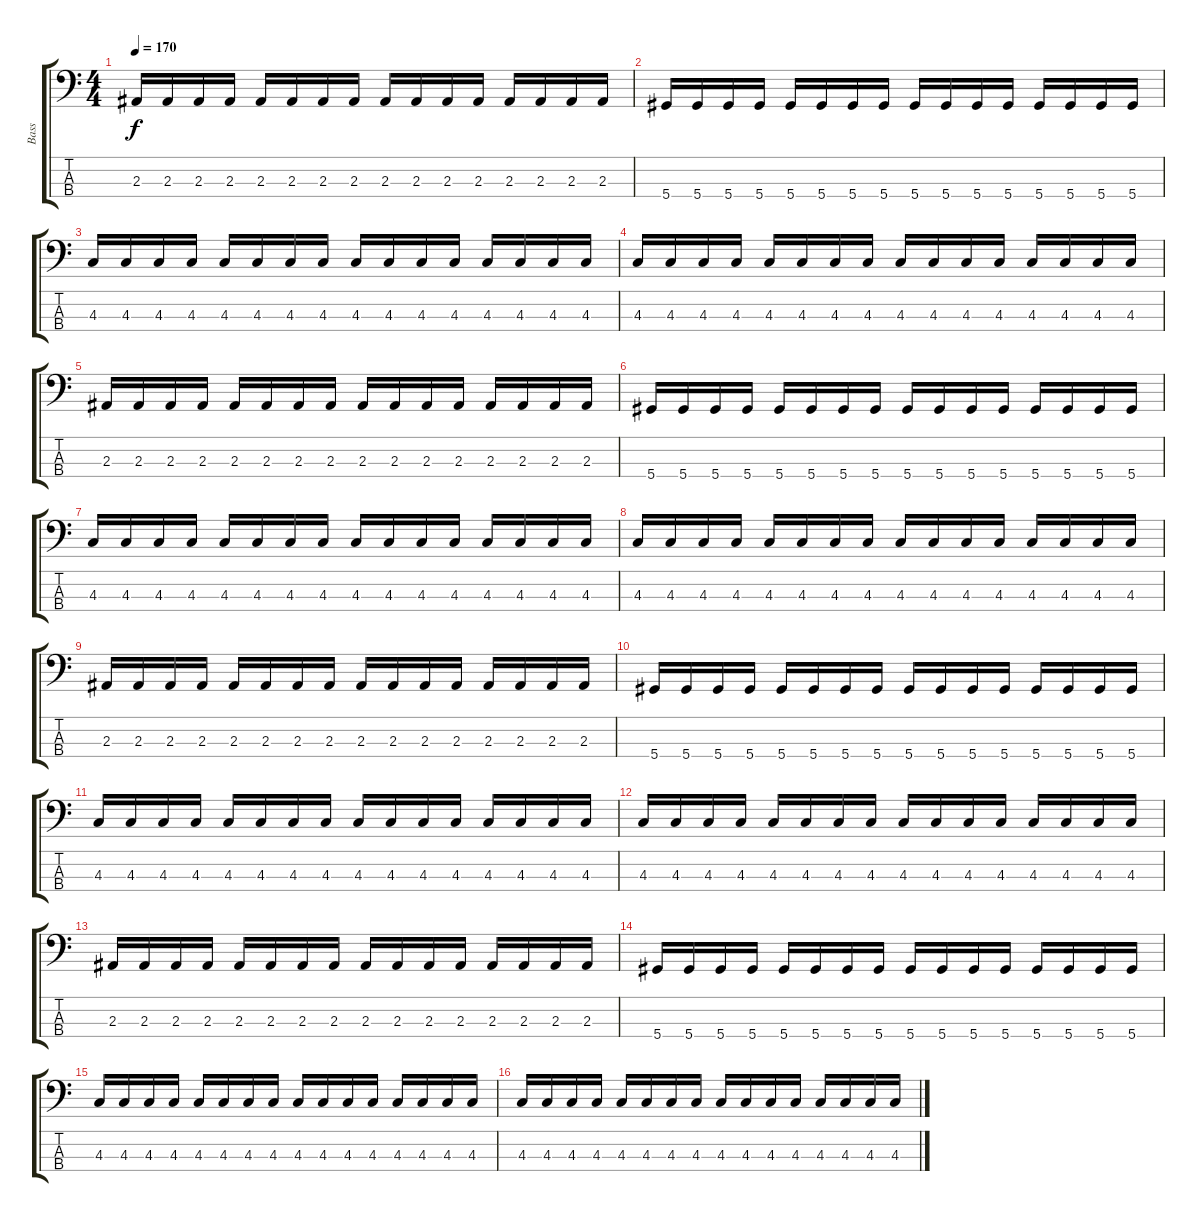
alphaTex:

\track ("Bass" "Bass") {instrument electricbassfinger}
\staff {score tabs}
\tuning (Gb2 Db2 Ab1 Eb1) {hide}
\ts (4 4)
\tempo 170
\clef f4
\ks c
2.3.16{dy f} 2.3.16 2.3.16 2.3.16 2.3.16 2.3.16 2.3.16 2.3.16 2.3.16 2.3.16 2.3.16 2.3.16 2.3.16 2.3.16 2.3.16 2.3.16 |
5.4.16 5.4.16 5.4.16 5.4.16 5.4.16 5.4.16 5.4.16 5.4.16 5.4.16 5.4.16 5.4.16 5.4.16 5.4.16 5.4.16 5.4.16 5.4.16 |
4.3.16 4.3.16 4.3.16 4.3.16 4.3.16 4.3.16 4.3.16 4.3.16 4.3.16 4.3.16 4.3.16 4.3.16 4.3.16 4.3.16 4.3.16 4.3.16 |
4.3.16 4.3.16 4.3.16 4.3.16 4.3.16 4.3.16 4.3.16 4.3.16 4.3.16 4.3.16 4.3.16 4.3.16 4.3.16 4.3.16 4.3.16 4.3.16 |
2.3.16 2.3.16 2.3.16 2.3.16 2.3.16 2.3.16 2.3.16 2.3.16 2.3.16 2.3.16 2.3.16 2.3.16 2.3.16 2.3.16 2.3.16 2.3.16 |
5.4.16 5.4.16 5.4.16 5.4.16 5.4.16 5.4.16 5.4.16 5.4.16 5.4.16 5.4.16 5.4.16 5.4.16 5.4.16 5.4.16 5.4.16 5.4.16 |
4.3.16 4.3.16 4.3.16 4.3.16 4.3.16 4.3.16 4.3.16 4.3.16 4.3.16 4.3.16 4.3.16 4.3.16 4.3.16 4.3.16 4.3.16 4.3.16 |
4.3.16 4.3.16 4.3.16 4.3.16 4.3.16 4.3.16 4.3.16 4.3.16 4.3.16 4.3.16 4.3.16 4.3.16 4.3.16 4.3.16 4.3.16 4.3.16 |
2.3.16 2.3.16 2.3.16 2.3.16 2.3.16 2.3.16 2.3.16 2.3.16 2.3.16 2.3.16 2.3.16 2.3.16 2.3.16 2.3.16 2.3.16 2.3.16 |
5.4.16 5.4.16 5.4.16 5.4.16 5.4.16 5.4.16 5.4.16 5.4.16 5.4.16 5.4.16 5.4.16 5.4.16 5.4.16 5.4.16 5.4.16 5.4.16 |
4.3.16 4.3.16 4.3.16 4.3.16 4.3.16 4.3.16 4.3.16 4.3.16 4.3.16 4.3.16 4.3.16 4.3.16 4.3.16 4.3.16 4.3.16 4.3.16 |
4.3.16 4.3.16 4.3.16 4.3.16 4.3.16 4.3.16 4.3.16 4.3.16 4.3.16 4.3.16 4.3.16 4.3.16 4.3.16 4.3.16 4.3.16 4.3.16 |
2.3.16 2.3.16 2.3.16 2.3.16 2.3.16 2.3.16 2.3.16 2.3.16 2.3.16 2.3.16 2.3.16 2.3.16 2.3.16 2.3.16 2.3.16 2.3.16 |
5.4.16 5.4.16 5.4.16 5.4.16 5.4.16 5.4.16 5.4.16 5.4.16 5.4.16 5.4.16 5.4.16 5.4.16 5.4.16 5.4.16 5.4.16 5.4.16 |
4.3.16 4.3.16 4.3.16 4.3.16 4.3.16 4.3.16 4.3.16 4.3.16 4.3.16 4.3.16 4.3.16 4.3.16 4.3.16 4.3.16 4.3.16 4.3.16 |
4.3.16 4.3.16 4.3.16 4.3.16 4.3.16 4.3.16 4.3.16 4.3.16 4.3.16 4.3.16 4.3.16 4.3.16 4.3.16 4.3.16 4.3.16 4.3.16
